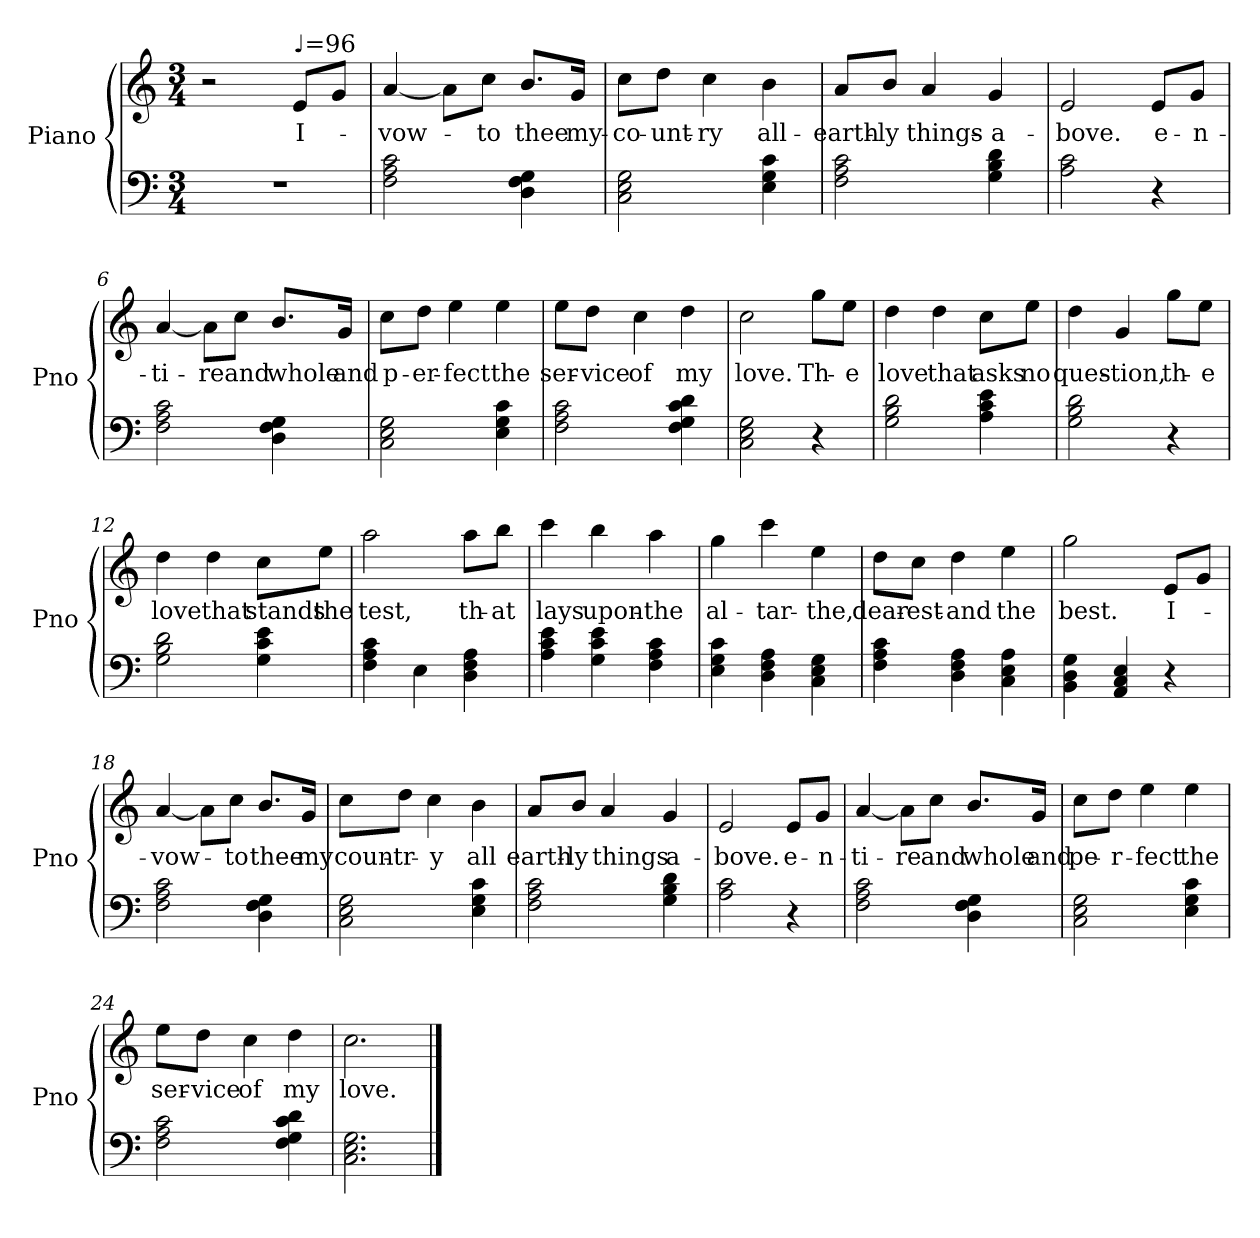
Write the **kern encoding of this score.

**kern	**kern	**text
*part1	*part1	*part1
*staff2	*staff1	*staff1
*I"Piano	*	*
*I'Pno	*	*
*clefF4	*clefG2	*
*k[]	*k[]	*
*M3/4	*M3/4	*
=1	=1	=1
2.r	2r	.
!	!LO:TX:a:t=♩=96	!
!	!	!LO:LY:b
.	8e/L	I-
.	8g/J	.
=2	=2	=2
!	!	!LO:LY:b
2F\ 2A\ 2c\	[4a/	vow-
.	8a\L]	.
!	!	!LO:LY:b
.	8cc\J	-to
!	!	!LO:LY:b
4D\ 4F\ 4G\	8.b/L	thee
!	!	!LO:LY:b
.	16g/Jk	my-
=3	=3	=3
!	!	!LO:LY:b
2C\ 2E\ 2G\	8cc\L	-co-
!	!	!LO:LY:b
.	8dd\J	-unt-
!	!	!LO:LY:b
.	4cc\	-ry
!	!	!LO:LY:b
4E\ 4G\ 4c\	4b\	all-
=4	=4	=4
!	!	!LO:LY:b
2F\ 2A\ 2c\	8a/L	-earth-
!	!	!LO:LY:b
.	8b/J	-ly
!	!	!LO:LY:b
.	4a/	things-
!	!	!LO:LY:b
4G\ 4B\ 4d\	4g/	-a-
=5	=5	=5
!	!	!LO:LY:b
2A\ 2c\	2e/	-bove.
!	!	!LO:LY:b
4r	8e/L	e-
!	!	!LO:LY:b
.	8g/J	-n-
=6	=6	=6
!	!	!LO:LY:b
2F\ 2A\ 2c\	[4a/	-ti-
!	!	!LO:LY:b
.	8a\L]	-re
!	!	!LO:LY:b
.	8cc\J	-and
!	!	!LO:LY:b
4D\ 4F\ 4G\	8.b/L	whole
!	!	!LO:LY:b
.	16g/Jk	and
=7	=7	=7
!	!	!LO:LY:b
2C\ 2E\ 2G\	8cc\L	p-
!	!	!LO:LY:b
.	8dd\J	-er-
!	!	!LO:LY:b
.	4ee\	-fect
!	!	!LO:LY:b
4E\ 4G\ 4c\	4ee\	the
=8	=8	=8
!	!	!LO:LY:b
2F\ 2A\ 2c\	8ee\L	ser-
!	!	!LO:LY:b
.	8dd\J	-vice
!	!	!LO:LY:b
.	4cc\	of
!	!	!LO:LY:b
4F\ 4G\ 4c\ 4d\	4dd\	my
=9	=9	=9
!	!	!LO:LY:b
2C\ 2E\ 2G\	2cc\	love.
!	!	!LO:LY:b
4r	8gg\L	Th-
!	!	!LO:LY:b
.	8ee\J	-e
!!LO:LB:g=z
=10	=10	=10
!	!	!LO:LY:b
2G\ 2B\ 2d\	4dd\	love
!	!	!LO:LY:b
.	4dd\	that
!	!	!LO:LY:b
4A\ 4c\ 4e\	8cc\L	asks
!	!	!LO:LY:b
.	8ee\J	no
=11	=11	=11
!	!	!LO:LY:b
2G\ 2B\ 2d\	4dd\	ques-
!	!	!LO:LY:b
.	4g/	-tion,
!	!	!LO:LY:b
4r	8gg\L	th-
!	!	!LO:LY:b
.	8ee\J	-e
=12	=12	=12
!	!	!LO:LY:b
2G\ 2B\ 2d\	4dd\	love
!	!	!LO:LY:b
.	4dd\	that
!	!	!LO:LY:b
4G\ 4c\ 4e\	8cc\L	stands
!	!	!LO:LY:b
.	8ee\J	the
=13	=13	=13
!	!	!LO:LY:b
4F\ 4A\ 4c\	2aa\	test,
4E\	.	.
!	!	!LO:LY:b
4D\ 4F\ 4A\	8aa\L	th-
!	!	!LO:LY:b
.	8bb\J	-at
=14	=14	=14
!	!	!LO:LY:b
4A\ 4c\ 4e\	4ccc\	lays
!	!	!LO:LY:b
4G\ 4c\ 4e\	4bb\	upon-
!	!	!LO:LY:b
4F\ 4A\ 4c\	4aa\	-the
=15	=15	=15
!	!	!LO:LY:b
4E\ 4G\ 4c\	4gg\	al-
!	!	!LO:LY:b
4D\ 4F\ 4A\	4ccc\	-tar-
!	!	!LO:LY:b
4C\ 4E\ 4G\	4ee\	-the,
=16	=16	=16
!	!	!LO:LY:b
4F\ 4A\ 4c\	8dd\L	dear-
!	!	!LO:LY:b
.	8cc\J	-est-
!	!	!LO:LY:b
4D\ 4F\ 4A\	4dd\	-and
!	!	!LO:LY:b
4C\ 4E\ 4A\	4ee\	the
=17	=17	=17
!	!	!LO:LY:b
4BB\ 4D\ 4G\	2gg\	best.
4AA/ 4C/ 4E/	.	.
!	!	!LO:LY:b
4r	8e/L	I-
.	8g/J	.
=18	=18	=18
!	!	!LO:LY:b
2F\ 2A\ 2c\	[4a/	-vow-
.	8a\L]	.
!	!	!LO:LY:b
.	8cc\J	-to
!	!	!LO:LY:b
4D\ 4F\ 4G\	8.b/L	thee
!	!	!LO:LY:b
.	16g/Jk	my
=19	=19	=19
!	!	!LO:LY:b
2C\ 2E\ 2G\	8cc\L	coun-
!	!	!LO:LY:b
.	8dd\J	-tr-
!	!	!LO:LY:b
.	4cc\	-y
!	!	!LO:LY:b
4E\ 4G\ 4c\	4b\	all
!!LO:LB:g=z
=20	=20	=20
!	!	!LO:LY:b
2F\ 2A\ 2c\	8a/L	earth-
!	!	!LO:LY:b
.	8b/J	-ly
!	!	!LO:LY:b
.	4a/	things
!	!	!LO:LY:b
4G\ 4B\ 4d\	4g/	a-
=21	=21	=21
!	!	!LO:LY:b
2A\ 2c\	2e/	-bove.
!	!	!LO:LY:b
4r	8e/L	e-
!	!	!LO:LY:b
.	8g/J	-n-
=22	=22	=22
!	!	!LO:LY:b
2F\ 2A\ 2c\	[4a/	-ti-
!	!	!LO:LY:b
.	8a\L]	-re
!	!	!LO:LY:b
.	8cc\J	and
!	!	!LO:LY:b
4D\ 4F\ 4G\	8.b/L	whole
!	!	!LO:LY:b
.	16g/Jk	and
=23	=23	=23
!	!	!LO:LY:b
2C\ 2E\ 2G\	8cc\L	pe-
!	!	!LO:LY:b
.	8dd\J	-r-
!	!	!LO:LY:b
.	4ee\	-fect
!	!	!LO:LY:b
4E\ 4G\ 4c\	4ee\	the
=24	=24	=24
!	!	!LO:LY:b
2F\ 2A\ 2c\	8ee\L	ser-
!	!	!LO:LY:b
.	8dd\J	-vice
!	!	!LO:LY:b
.	4cc\	of
!	!	!LO:LY:b
4F\ 4G\ 4c\ 4d\	4dd\	my
=25	=25	=25
!	!	!LO:LY:b
2.C\ 2.E\ 2.G\	2.cc\	love.
==	==	==
*-	*-	*-
